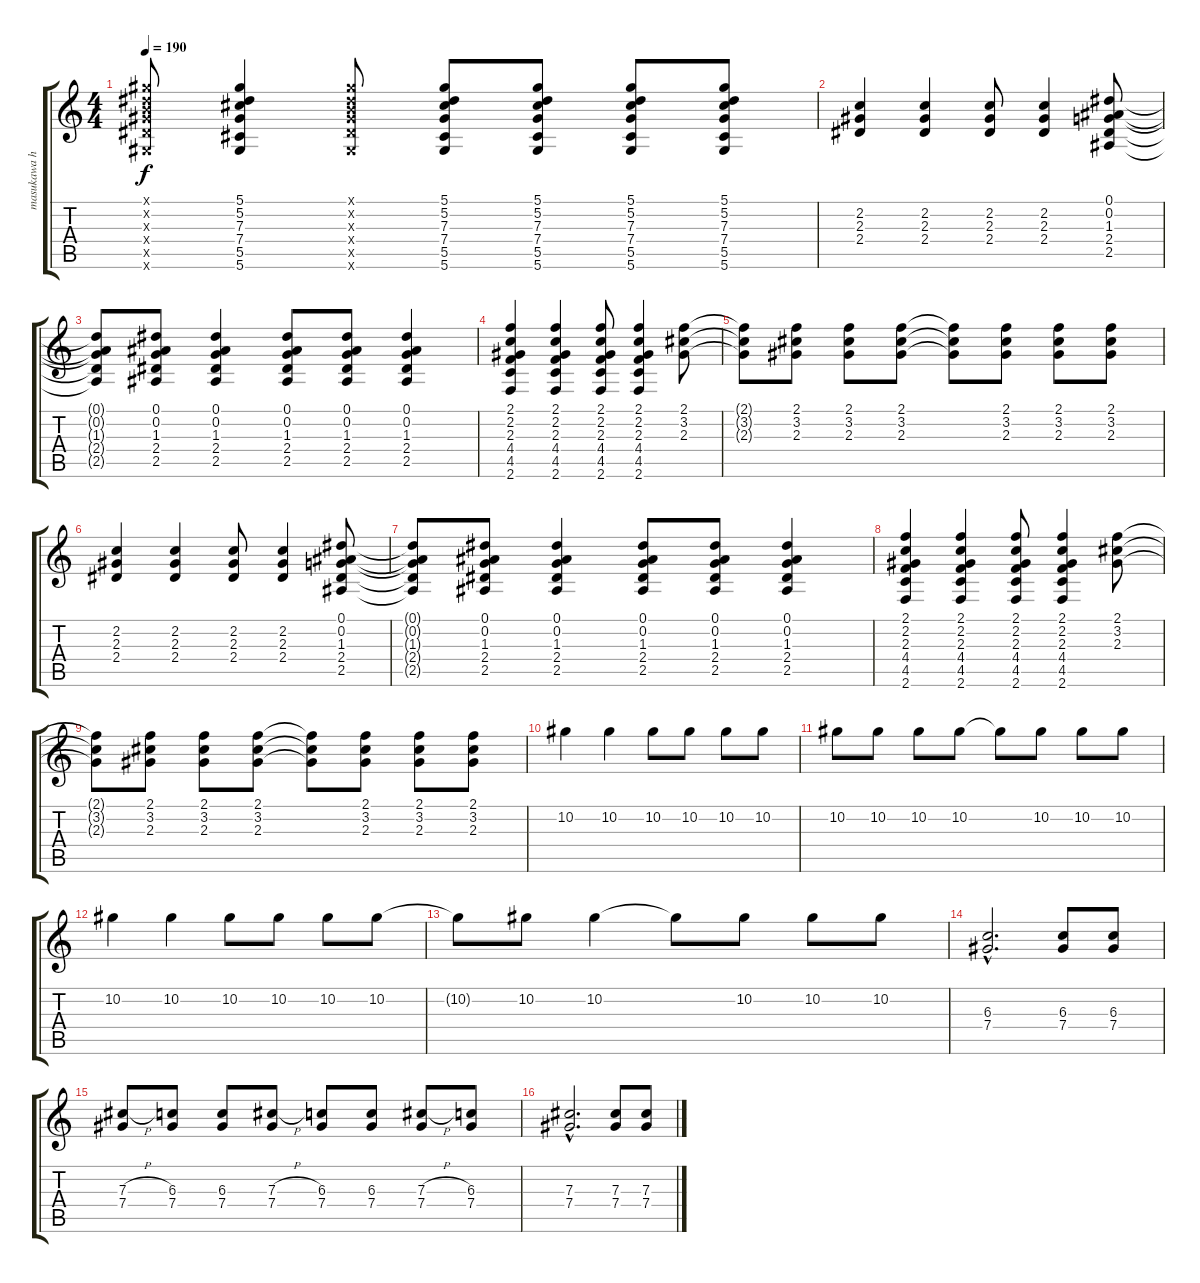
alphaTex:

\track ("masukawa hiroaki" "masukawa h") {instrument distortionguitar}
\staff {score tabs}
\tuning (Eb4 Bb3 Gb3 Db3 Ab2 Eb2) {hide}
\ts (4 4)
\tempo 190
\clef g2
\ks c
(5.1{x} 5.2{x} 5.3{x} 7.4{x} 7.5{x} 5.6{x}).8{dy f} (5.1 5.2 7.3 7.4 5.5 5.6).4 (5.1{x} 5.2{x} 5.3{x} 7.4{x} 7.5{x} 5.6{x}).8 (5.1 5.2 7.3 7.4 5.5 5.6).8 (5.1 5.2 7.3 7.4 5.5 5.6).8 (5.1 5.2 7.3 7.4 5.5 5.6).8 (5.1 5.2 7.3 7.4 5.5 5.6).8 |
(2.2 2.3 2.4).4 (2.2 2.3 2.4).4 (2.2 2.3 2.4).8 (2.2 2.3 2.4).4 (0.1 0.2 1.3 2.4 2.5).8 |
(0.1{t} 0.2{t} 1.3{t} 2.4{t} 2.5{t}).8 (0.1 0.2 1.3 2.4 2.5).8 (0.1 0.2 1.3 2.4 2.5).4 (0.1 0.2 1.3 2.4 2.5).8 (0.1 0.2 1.3 2.4 2.5).8 (0.1 0.2 1.3 2.4 2.5).4 |
(2.1 2.2 2.3 4.4 4.5 2.6).4 (2.1 2.2 2.3 4.4 4.5 2.6).4 (2.1 2.2 2.3 4.4 4.5 2.6).8 (2.1 2.2 2.3 4.4 4.5 2.6).4 (2.1 3.2 2.3).8 |
(2.1{t} 3.2{t} 2.3{t}).8 (2.1 3.2 2.3).8 (2.1 3.2 2.3).8 (2.1 3.2 2.3).8 (2.1{t} 3.2{t} 2.3{t}).8 (2.1 3.2 2.3).8 (2.1 3.2 2.3).8 (2.1 3.2 2.3).8 |
(2.2 2.3 2.4).4 (2.2 2.3 2.4).4 (2.2 2.3 2.4).8 (2.2 2.3 2.4).4 (0.1 0.2 1.3 2.4 2.5).8 |
(0.1{t} 0.2{t} 1.3{t} 2.4{t} 2.5{t}).8 (0.1 0.2 1.3 2.4 2.5).8 (0.1 0.2 1.3 2.4 2.5).4 (0.1 0.2 1.3 2.4 2.5).8 (0.1 0.2 1.3 2.4 2.5).8 (0.1 0.2 1.3 2.4 2.5).4 |
(2.1 2.2 2.3 4.4 4.5 2.6).4 (2.1 2.2 2.3 4.4 4.5 2.6).4 (2.1 2.2 2.3 4.4 4.5 2.6).8 (2.1 2.2 2.3 4.4 4.5 2.6).4 (2.1 3.2 2.3).8 |
(2.1{t} 3.2{t} 2.3{t}).8 (2.1 3.2 2.3).8 (2.1 3.2 2.3).8 (2.1 3.2 2.3).8 (2.1{t} 3.2{t} 2.3{t}).8 (2.1 3.2 2.3).8 (2.1 3.2 2.3).8 (2.1 3.2 2.3).8 |
10.2.4 10.2.4 10.2.8 10.2.8 10.2.8 10.2.8 |
10.2.8 10.2.8 10.2.8 10.2.8 10.2{t}.8 10.2.8 10.2.8 10.2.8 |
10.2.4 10.2.4 10.2.8 10.2.8 10.2.8 10.2.8 |
10.2{t}.8 10.2.8 10.2.4 10.2{t}.8 10.2.8 10.2.8 10.2.8 |
(6.3{hac} 7.4{hac}).2{d} (6.3 7.4).8 (6.3 7.4).8 |
(7.3{h} 7.4).8 (6.3 7.4).8 (6.3 7.4).8 (7.3{h} 7.4).8 (6.3 7.4).8 (6.3 7.4).8 (7.3{h} 7.4).8 (6.3 7.4).8 |
(7.3{hac} 7.4{hac}).2{d} (7.3 7.4).8 (7.3 7.4).8
